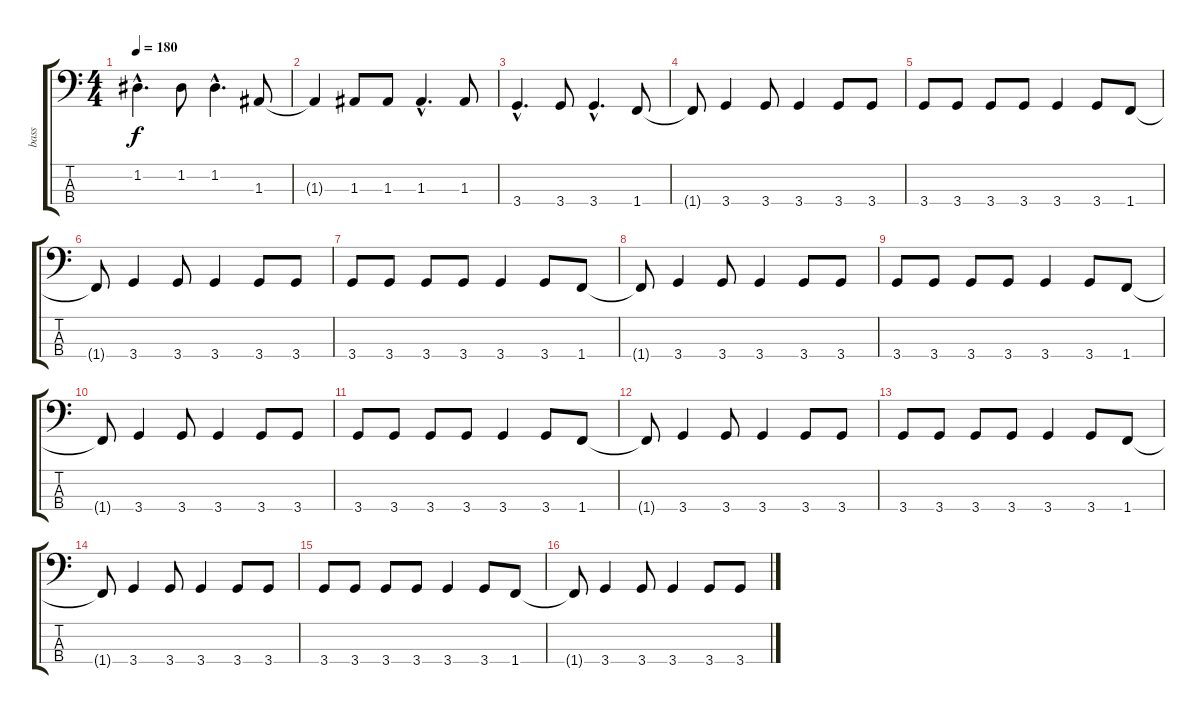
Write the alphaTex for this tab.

\track ("bass" "bass") {instrument slapbass2}
\staff {score tabs}
\tuning (G2 D2 A1 E1) {hide}
\ts (4 4)
\tempo 180
\clef f4
\ks c
1.2{hac}.4{d dy f} 1.2.8 1.2{hac}.4{d} 1.3.8 |
1.3{t}.4 1.3.8 1.3.8 1.3{hac}.4{d} 1.3.8 |
3.4{hac}.4{d} 3.4.8 3.4{hac}.4{d} 1.4.8 |
1.4{t}.8 3.4.4 3.4.8 3.4.4 3.4.8 3.4.8 |
3.4.8 3.4.8 3.4.8 3.4.8 3.4.4 3.4.8 1.4.8 |
1.4{t}.8 3.4.4 3.4.8 3.4.4 3.4.8 3.4.8 |
3.4.8 3.4.8 3.4.8 3.4.8 3.4.4 3.4.8 1.4.8 |
1.4{t}.8 3.4.4 3.4.8 3.4.4 3.4.8 3.4.8 |
3.4.8 3.4.8 3.4.8 3.4.8 3.4.4 3.4.8 1.4.8 |
1.4{t}.8 3.4.4 3.4.8 3.4.4 3.4.8 3.4.8 |
3.4.8 3.4.8 3.4.8 3.4.8 3.4.4 3.4.8 1.4.8 |
1.4{t}.8 3.4.4 3.4.8 3.4.4 3.4.8 3.4.8 |
3.4.8 3.4.8 3.4.8 3.4.8 3.4.4 3.4.8 1.4.8 |
1.4{t}.8 3.4.4 3.4.8 3.4.4 3.4.8 3.4.8 |
3.4.8 3.4.8 3.4.8 3.4.8 3.4.4 3.4.8 1.4.8 |
1.4{t}.8 3.4.4 3.4.8 3.4.4 3.4.8 3.4.8
